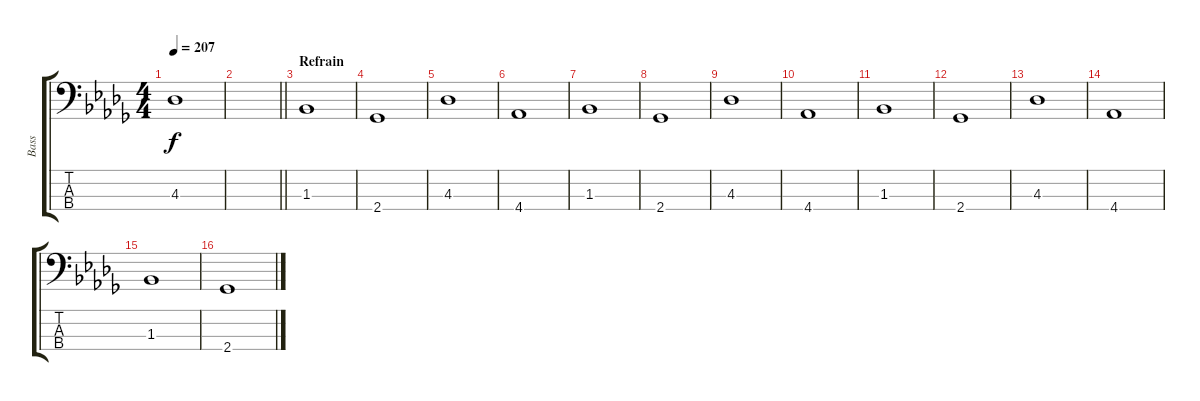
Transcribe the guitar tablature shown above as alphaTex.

\track ("Bass" "Bass") {instrument electricbassfinger}
\staff {score tabs}
\tuning (G2 D2 A1 E1) {hide}
\ts (4 4)
\tempo 207
\clef f4
\ks bbminor
4.3.1{dy f} |
\barLineRight lightlight
|
\section ("" "Refrain")
1.3.1 |
2.4.1 |
4.3.1 |
4.4.1 |
1.3.1 |
2.4.1 |
4.3.1 |
4.4.1 |
1.3.1 |
2.4.1 |
4.3.1 |
4.4.1 |
1.3.1 |
2.4.1
